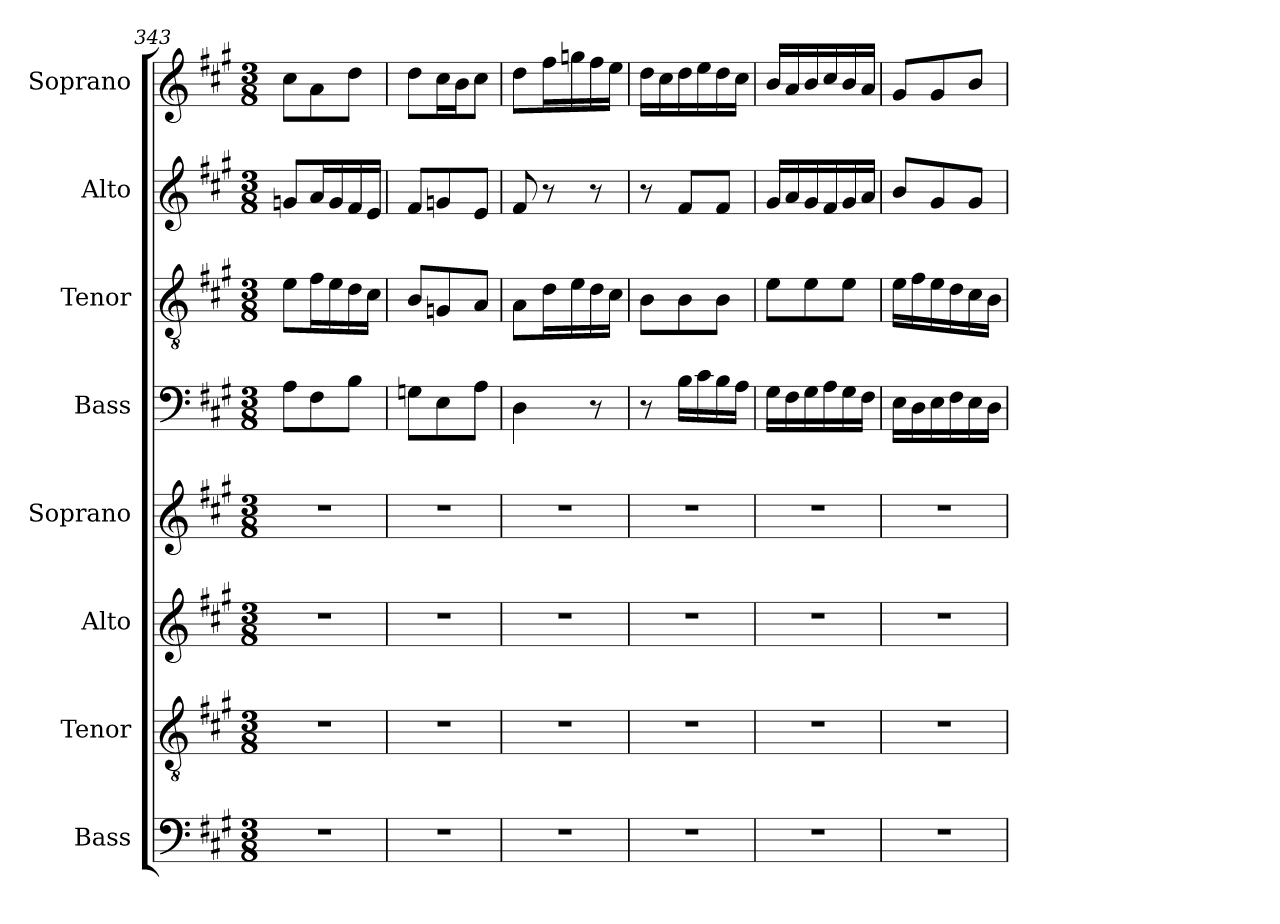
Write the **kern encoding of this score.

**kern	**kern	**kern	**kern	**kern	**kern	**kern	**kern
*part8	*part7	*part6	*part5	*part4	*part3	*part2	*part1
*staff8	*staff7	*staff6	*staff5	*staff4	*staff3	*staff2	*staff1
*I"Bass	*I"Tenor	*I"Alto	*I"Soprano	*I"Bass	*I"Tenor	*I"Alto	*I"Soprano
*clefF4	*clefGv2	*clefG2	*clefG2	*clefF4	*clefGv2	*clefG2	*clefG2
*k[f#c#g#]	*k[f#c#g#]	*k[f#c#g#]	*k[f#c#g#]	*k[f#c#g#]	*k[f#c#g#]	*k[f#c#g#]	*k[f#c#g#]
*A:	*A:	*A:	*A:	*A:	*A:	*A:	*A:
*M3/8	*M3/8	*M3/8	*M3/8	*M3/8	*M3/8	*M3/8	*M3/8
=343	=343	=343	=343	=343	=343	=343	=343
4.r	4.r	4.r	4.r	8A\L	8e\L	8gn/L	8cc#\L
.	.	.	.	8F#\	16f#\L	16a/L	8a\
.	.	.	.	.	16e\	16g/	.
.	.	.	.	8B\J	16d\	16f#/	8dd\J
.	.	.	.	.	16c#\JJ	16e/JJ	.
!!LO:LB:g=z
=344	=344	=344	=344	=344	=344	=344	=344
4.r	4.r	4.r	4.r	8Gn\L	8B/L	8f#/L	8dd\L
.	.	.	.	8E\	8Gn/	8gn/	16cc#\L
.	.	.	.	.	.	.	16b\J
.	.	.	.	8A\J	8A/J	8e/J	8cc#\J
=345	=345	=345	=345	=345	=345	=345	=345
4.r	4.r	4.r	4.r	4D\	8A\L	8f#/	8dd\L
.	.	.	.	.	16d\L	8r	16ff#\L
.	.	.	.	.	16e\	.	16ggn\
.	.	.	.	8r	16d\	8r	16ff#\
.	.	.	.	.	16c#\JJ	.	16ee\JJ
=346	=346	=346	=346	=346	=346	=346	=346
4.r	4.r	4.r	4.r	8r	8B\L	8r	16dd\LL
.	.	.	.	.	.	.	16cc#\
.	.	.	.	16B\LL	8B\	8f#/L	16dd\
.	.	.	.	16c#\	.	.	16ee\
.	.	.	.	16B\	8B\J	8f#/J	16dd\
.	.	.	.	16A\JJ	.	.	16cc#\JJ
=347	=347	=347	=347	=347	=347	=347	=347
4.r	4.r	4.r	4.r	16G#\LL	8e\L	16g#/LL	16b/LL
.	.	.	.	16F#\	.	16a/	16a/
.	.	.	.	16G#\	8e\	16g#/	16b/
.	.	.	.	16A\	.	16f#/	16cc#/
.	.	.	.	16G#\	8e\J	16g#/	16b/
.	.	.	.	16F#\JJ	.	16a/JJ	16a/JJ
=348	=348	=348	=348	=348	=348	=348	=348
4.r	4.r	4.r	4.r	16E\LL	16e\LL	8b/L	8g#/L
.	.	.	.	16D\	16f#\	.	.
.	.	.	.	16E\	16e\	8g#/	8g#/
.	.	.	.	16F#\	16d\	.	.
.	.	.	.	16E\	16c#\	8g#/J	8b/J
.	.	.	.	16D\JJ	16B\JJ	.	.
=	=	=	=	=	=	=	=
*-	*-	*-	*-	*-	*-	*-	*-
